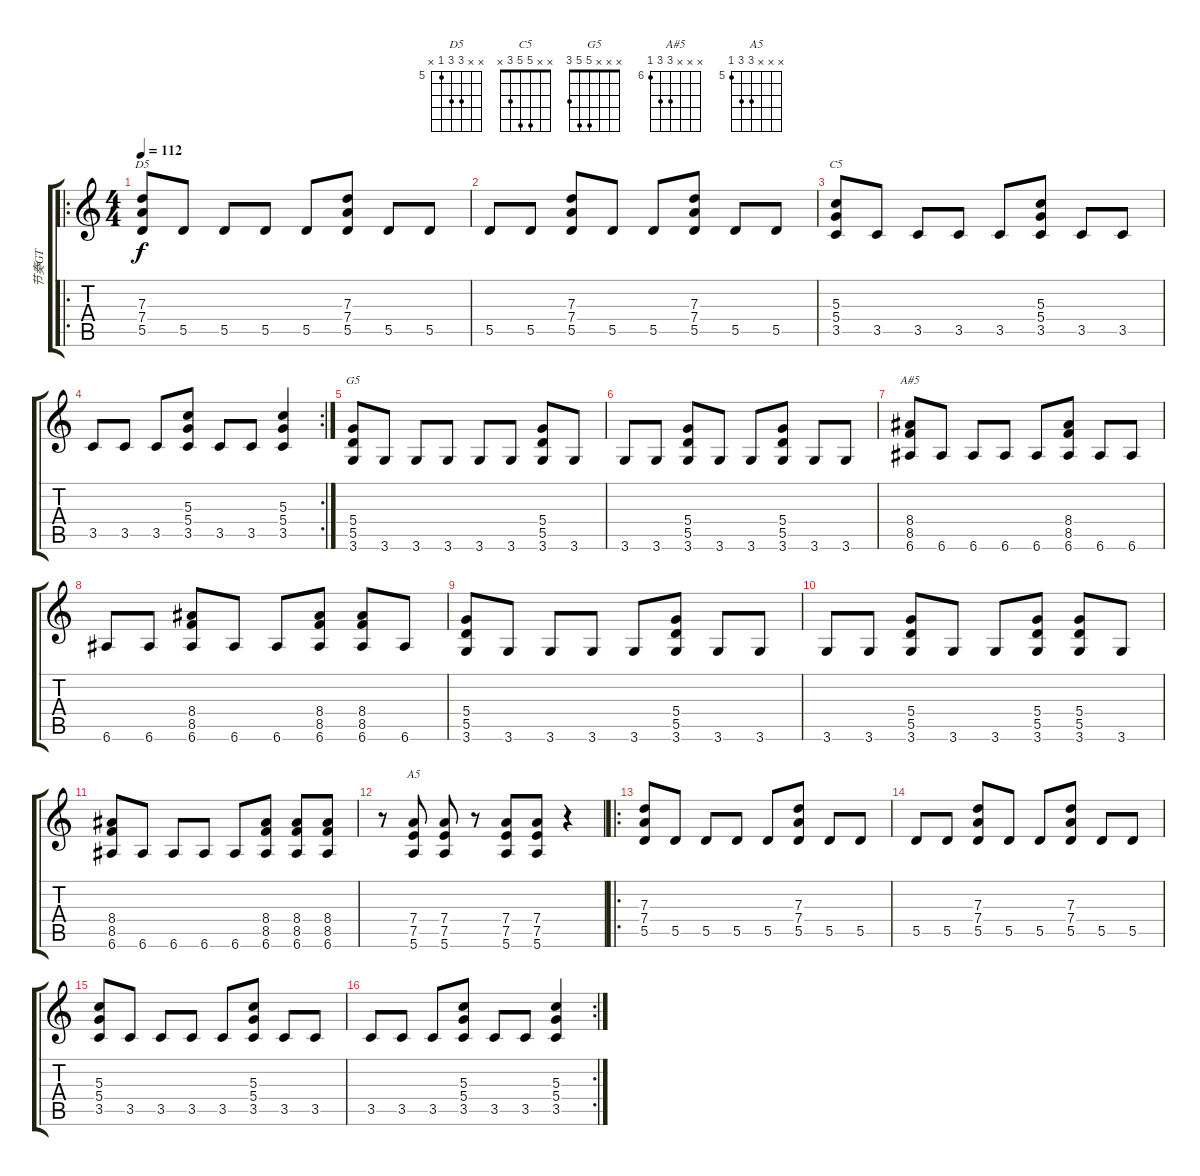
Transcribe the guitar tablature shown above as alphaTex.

\track ("节奏GT" "节奏GT") {instrument overdrivenguitar}
\staff {score tabs}
\tuning (E4 B3 G3 D3 A2 E2) {hide}
\chord ("D5" x x 7 7 5 x) {firstfret 5}
\chord ("C5" x x 5 5 3 x)
\chord ("G5" x x x 5 5 3)
\chord ("A#5" x x x 8 8 6) {firstfret 6}
\chord ("A5" x x x 7 7 5) {firstfret 5}
\ro
\ts (4 4)
\tempo 112
\clef g2
\ks c
(7.3 7.4 5.5).8{ch "D5" dy f} 5.5.8 5.5.8 5.5.8 5.5.8 (7.3 7.4 5.5).8 5.5.8 5.5.8 |
5.5.8 5.5.8 (7.3 7.4 5.5).8 5.5.8 5.5.8 (7.3 7.4 5.5).8 5.5.8 5.5.8 |
(5.3 5.4 3.5).8{ch "C5"} 3.5.8 3.5.8 3.5.8 3.5.8 (5.3 5.4 3.5).8 3.5.8 3.5.8 |
\rc 2
3.5.8 3.5.8 3.5.8 (5.3 5.4 3.5).8 3.5.8 3.5.8 (5.3 5.4 3.5).4 |
(5.4 5.5 3.6).8{ch "G5"} 3.6.8 3.6.8 3.6.8 3.6.8 3.6.8 (5.4 5.5 3.6).8 3.6.8 |
3.6.8 3.6.8 (5.4 5.5 3.6).8 3.6.8 3.6.8 (5.4 5.5 3.6).8 3.6.8 3.6.8 |
(8.4 8.5 6.6).8{ch "A#5"} 6.6.8 6.6.8 6.6.8 6.6.8 (8.4 8.5 6.6).8 6.6.8 6.6.8 |
6.6.8 6.6.8 (8.4 8.5 6.6).8 6.6.8 6.6.8 (8.4 8.5 6.6).8 (8.4 8.5 6.6).8 6.6.8 |
(5.4 5.5 3.6).8 3.6.8 3.6.8 3.6.8 3.6.8 (5.4 5.5 3.6).8 3.6.8 3.6.8 |
3.6.8 3.6.8 (5.4 5.5 3.6).8 3.6.8 3.6.8 (5.4 5.5 3.6).8 (5.4 5.5 3.6).8 3.6.8 |
(8.4 8.5 6.6).8 6.6.8 6.6.8 6.6.8 6.6.8 (8.4 8.5 6.6).8 (8.4 8.5 6.6).8 (8.4 8.5 6.6).8 |
r.8 (7.4 7.5 5.6).8{ch "A5"} (7.4 7.5 5.6).8 r.8 (7.4 7.5 5.6).8 (7.4 7.5 5.6).8 r.4 |
\ro
(7.3 7.4 5.5).8 5.5.8 5.5.8 5.5.8 5.5.8 (7.3 7.4 5.5).8 5.5.8 5.5.8 |
5.5.8 5.5.8 (7.3 7.4 5.5).8 5.5.8 5.5.8 (7.3 7.4 5.5).8 5.5.8 5.5.8 |
(5.3 5.4 3.5).8 3.5.8 3.5.8 3.5.8 3.5.8 (5.3 5.4 3.5).8 3.5.8 3.5.8 |
\rc 2
3.5.8 3.5.8 3.5.8 (5.3 5.4 3.5).8 3.5.8 3.5.8 (5.3 5.4 3.5).4
